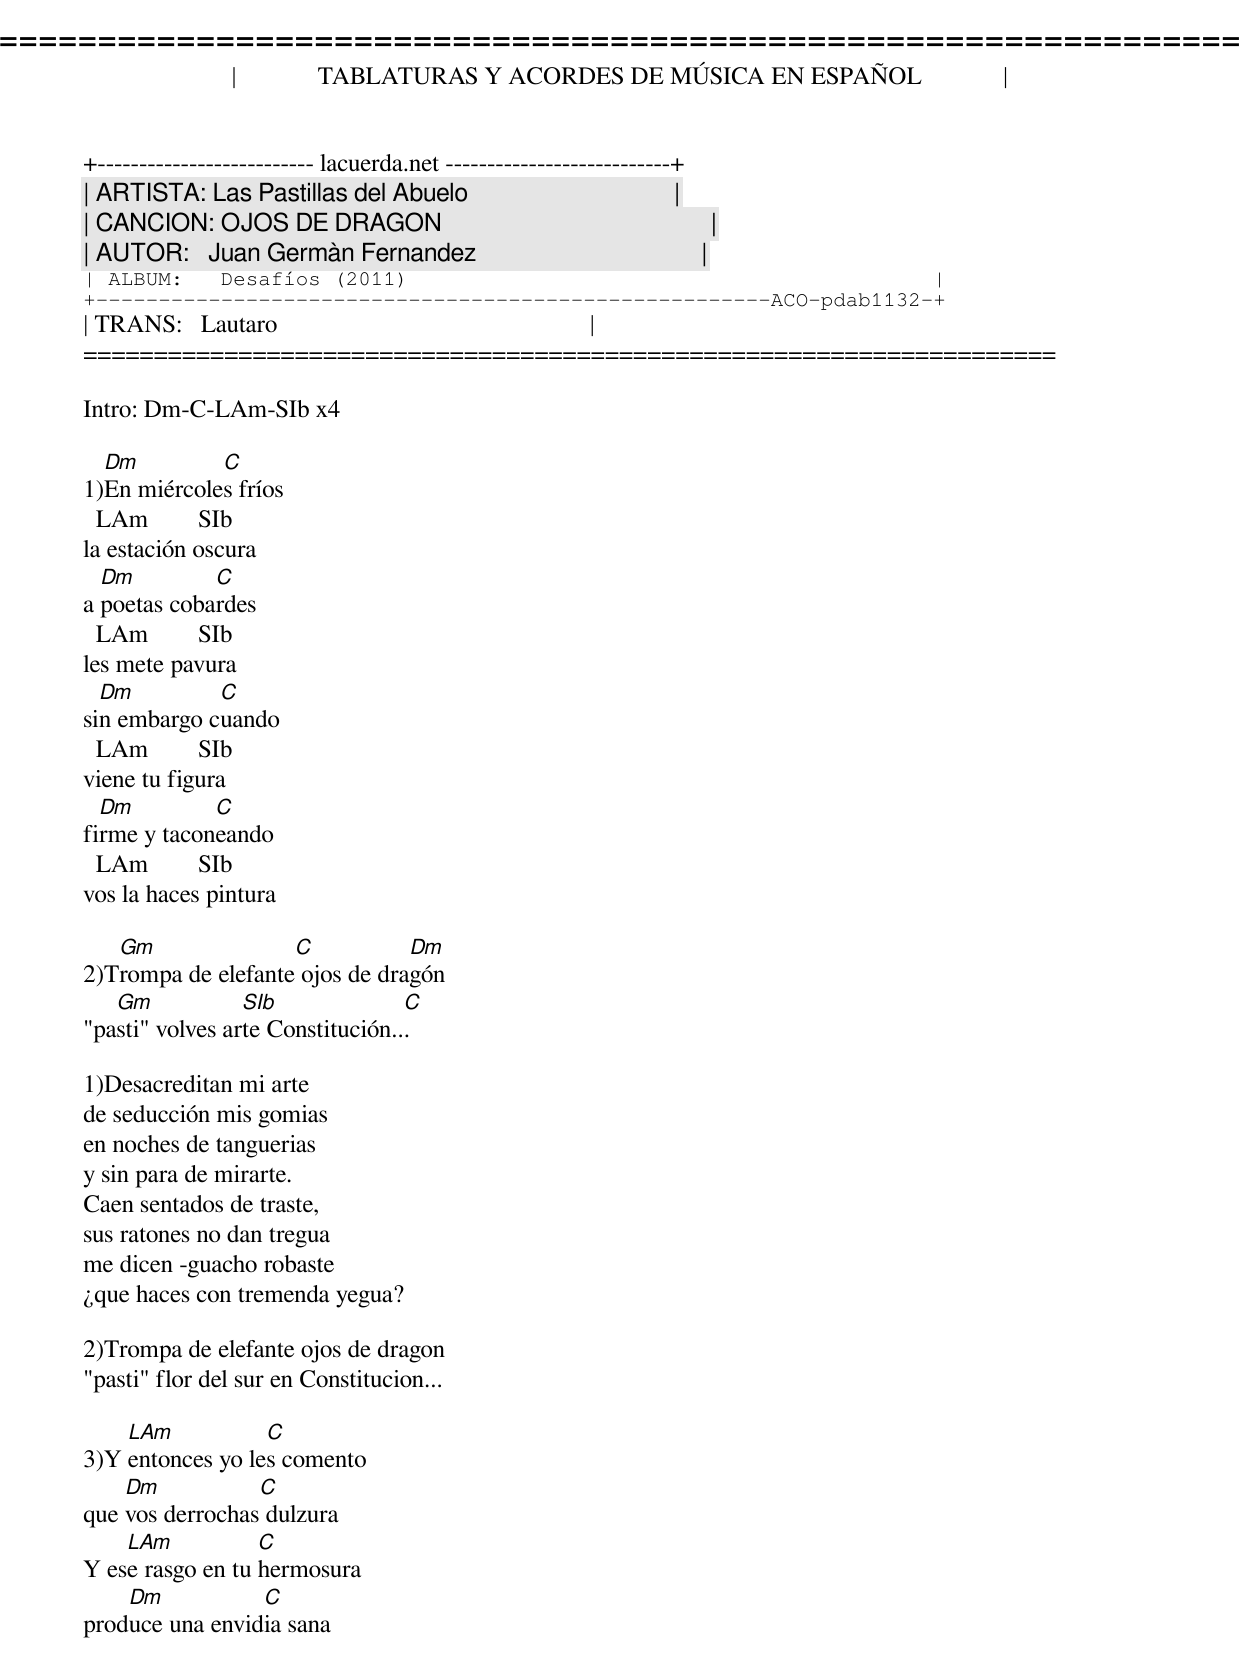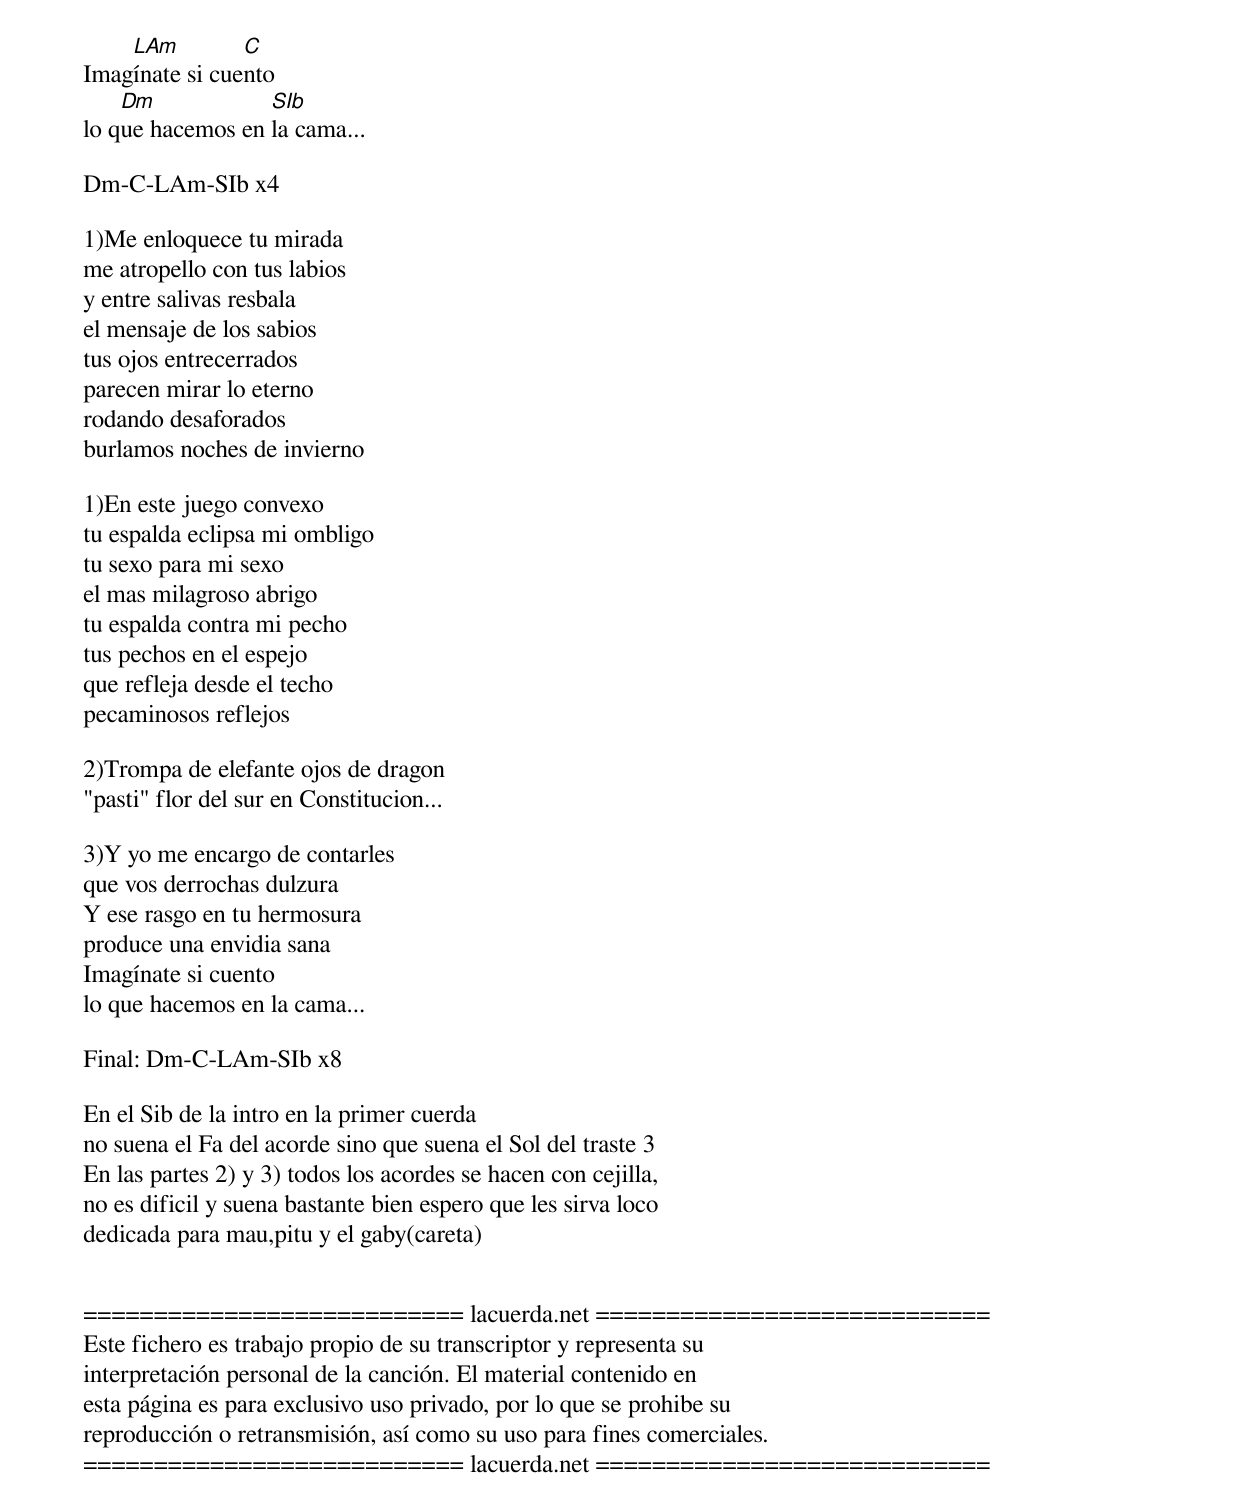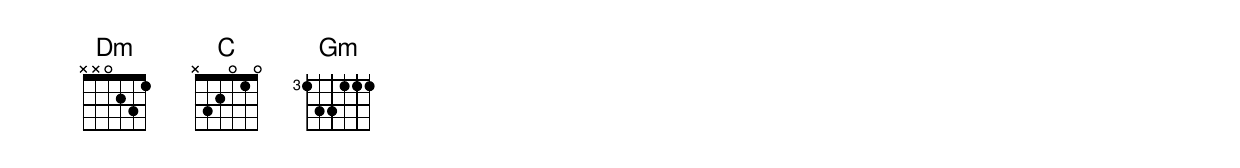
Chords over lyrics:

=====================================================================
|             TABLATURAS Y ACORDES DE MÚSICA EN ESPAÑOL             |
+-------------------------- lacuerda.net ---------------------------+
| ARTISTA: Las Pastillas del Abuelo                                 |
| CANCION: OJOS DE DRAGON                                           |
| AUTOR:   Juan Germàn Fernandez                                    |
| ALBUM:   Desafíos (2011)                                          |
+------------------------------------------------------ACO-pdab1132-+
| TRANS:   Lautaro                                                  |
=====================================================================

Intro: Dm-C-LAm-SIb x4

  Dm         C
1)En miércoles fríos
  LAm        SIb
la estación oscura
  Dm         C
a poetas cobardes
  LAm        SIb
les mete pavura
  Dm         C
sin embargo cuando
  LAm        SIb
viene tu figura
  Dm         C
firme y taconeando
  LAm        SIb
vos la haces pintura

   Gm               C           Dm
2)Trompa de elefante ojos de dragón
   Gm            SIb              C
"pasti" volves arte Constitución...

1)Desacreditan mi arte
de seducción mis gomias
en noches de tanguerias
y sin para de mirarte.
Caen sentados de traste,
sus ratones no dan tregua
me dicen -guacho robaste
¿que haces con tremenda yegua?

2)Trompa de elefante ojos de dragon
"pasti" flor del sur en Constitucion...

    LAm           C
3)Y entonces yo les comento
    Dm           C
que vos derrochas dulzura
    LAm           C
Y ese rasgo en tu hermosura
    Dm           C
produce una envidia sana
    LAm         C
Imagínate si cuento
    Dm            SIb
lo que hacemos en la cama...

Dm-C-LAm-SIb x4

1)Me enloquece tu mirada
me atropello con tus labios
y entre salivas resbala
el mensaje de los sabios
tus ojos entrecerrados
parecen mirar lo eterno
rodando desaforados
burlamos noches de invierno

1)En este juego convexo
tu espalda eclipsa mi ombligo
tu sexo para mi sexo
el mas milagroso abrigo
tu espalda contra mi pecho
tus pechos en el espejo
que refleja desde el techo
pecaminosos reflejos

2)Trompa de elefante ojos de dragon
"pasti" flor del sur en Constitucion...

3)Y yo me encargo de contarles
que vos derrochas dulzura
Y ese rasgo en tu hermosura
produce una envidia sana
Imagínate si cuento
lo que hacemos en la cama...

Final: Dm-C-LAm-SIb x8

En el Sib de la intro en la primer cuerda
no suena el Fa del acorde sino que suena el Sol del traste 3
En las partes 2) y 3) todos los acordes se hacen con cejilla,
no es dificil y suena bastante bien espero que les sirva loco
dedicada para mau,pitu y el gaby(careta)


=========================== lacuerda.net ============================
Este fichero es trabajo propio de su transcriptor y representa su
interpretación personal de la canción. El material contenido en
esta página es para exclusivo uso privado, por lo que se prohibe su
reproducción o retransmisión, así como su uso para fines comerciales.
=========================== lacuerda.net ============================
